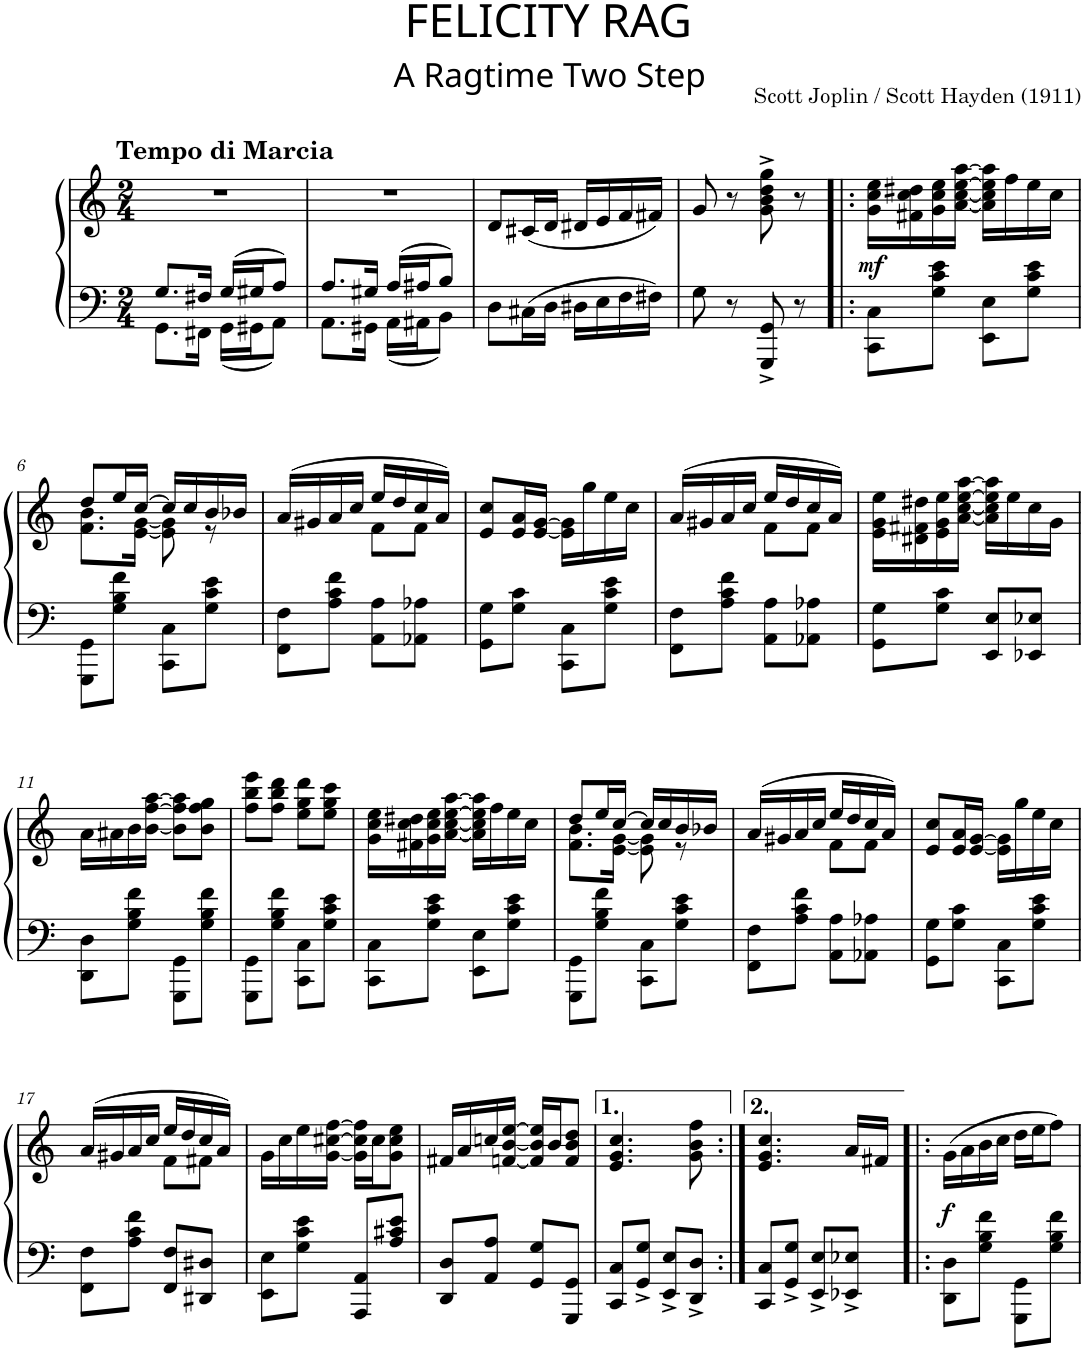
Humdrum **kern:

**kern	**kern	**dynam
*part1	*part1	*part1
*staff2	*staff1	*staff1/2
*I"Upright Piano	*	*
*I'Pno.	*	*
*clefF4	*clefG2	*
*k[]	*k[]	*
*M2/4	*M2/4	*
=1	=1	=1
*^	*	*
!	!	!LO:TX:a:B:t=Tempo di Marcia	!
8.G/L	8.GG\L	2r	.
16F#X/Jk	16FF#X\Jk	.	.
16G/LL	16GG\LL	.	.
16G#X/J	16GG#X\J	.	.
8A/J	8AA\J	.	.
=2	=2	=2	=2
8.A/L	8.AA\L	2r	.
16G#X/Jk	16GG#X\Jk	.	.
16A/LL	16AA\LL	.	.
16A#X/J	16AA#X\J	.	.
8B/J	8BB\J	.	.
*v	*v	*	*
=3	=3	=3
8D\L	8d/L	.
16C#X\L	(16c#X/L	.
16D\JJ	16d/JJ	.
16D#X\LL	16d#X/LL	.
16E\	16e/	.
16F\	16f/	.
16F#X\JJ	16f#X/JJ)	.
=4	=4	=4
8G\	8g/	.
8r	8r	.
8GGG/^ 8GG/^	8g\^ 8b\^ 8dd\^ 8gg\^	.
8r	8r	.
=5!|:	=5!|:	=5!|:
!	!	!LO:DY:b
8CC\ 8C\L	16g\ 16cc\ 16ee\LL	mf
.	16f#X\ 16cc\ 16dd#X\	.
8G\ 8c\ 8e\J	16g\ 16cc\ 16ee\	.
.	[16a\ [16cc\ [16ee\ [16aa\JJ	.
8EE\ 8E\L	16a\] 16cc\] 16ee\] 16aa\]LL	.
.	16ff\	.
8G\ 8c\ 8e\J	16ee\	.
.	16cc\JJ	.
!!LO:LB:g=z
=6	=6	=6
*	*^	*
8GGG\ 8GG\L	8dd/L	8.f\ 8.b\L	.
8G\ 8B\ 8f\J	16ee/L	.	.
.	[16cc/JJ	[16e\ [16g\Jk	.
8CC\ 8C\L	16cc/LL]	8e\] 8g\]	.
.	16cc/	.	.
8G\ 8c\ 8e\J	16b/	8r	.
.	16b-X/JJ	.	.
=7	=7	=7	=7
8FF\ 8F\L	(16a/LL	4ryy	.
.	16g#X/	.	.
8A\ 8c\ 8f\J	16a/	.	.
.	16cc/JJ	.	.
8AA\ 8A\L	16ee/LL	8f\L	.
.	16dd/	.	.
8AA-X\ 8A-X\J	16cc/	8f\J	.
.	16a/JJ)	.	.
*	*v	*v	*
=8	=8	=8
8GG\ 8G\L	8e/ 8cc/L	.
8G\ 8c\J	16e/ 16a/L	.
.	[16e/ [16g/JJ	.
8CC\ 8C\L	16e\] 16g\]LL	.
.	16gg\	.
8G\ 8c\ 8e\J	16ee\	.
.	16cc\JJ	.
=9	=9	=9
*	*^	*
8FF\ 8F\L	(16a/LL	4ryy	.
.	16g#X/	.	.
8A\ 8c\ 8f\J	16a/	.	.
.	16cc/JJ	.	.
8AA\ 8A\L	16ee/LL	8f\L	.
.	16dd/	.	.
8AA-X\ 8A-X\J	16cc/	8f\J	.
.	16a/JJ)	.	.
*	*v	*v	*
=10	=10	=10
8GG\ 8G\L	16e\ 16g\ 16ee\LL	.
.	16d#X\ 16f#X\ 16dd#X\	.
8G\ 8c\J	16e\ 16g\ 16ee\	.
.	[16a\ [16cc\ [16ee\ [16aa\JJ	.
8EE/ 8E/L	16a\] 16cc\] 16ee\] 16aa\]LL	.
.	16ee\	.
8EE-X/ 8E-X/J	16cc\	.
.	16g\JJ	.
!!LO:LB:g=z
=11	=11	=11
8DD\ 8D\L	16a\LL	.
.	16a#X\	.
8G\ 8B\ 8f\J	16b\	.
.	[16b\ [16ff\ [16aa\JJ	.
8GGG\ 8GG\L	8b\] 8ff\] 8aa\]L	.
8G\ 8B\ 8f\J	8b\ 8ff\ 8gg\J	.
=12	=12	=12
8GGG\ 8GG\L	8ff\ 8bb\ 8eee\L	.
8G\ 8B\ 8f\J	8ff\ 8bb\ 8ddd\J	.
8CC\ 8C\L	8ee\ 8gg\ 8ddd\L	.
8G\ 8c\ 8e\J	8ee\ 8gg\ 8ccc\J	.
=13	=13	=13
8CC\ 8C\L	16g\ 16cc\ 16ee\LL	.
.	16f#X\ 16cc\ 16dd#X\	.
8G\ 8c\ 8e\J	16g\ 16cc\ 16ee\	.
.	[16a\ [16cc\ [16ee\ [16aa\JJ	.
8EE\ 8E\L	16a\] 16cc\] 16ee\] 16aa\]LL	.
.	16ff\	.
8G\ 8c\ 8e\J	16ee\	.
.	16cc\JJ	.
=14	=14	=14
*	*^	*
8GGG\ 8GG\L	8dd/L	8.f\ 8.b\L	.
8G\ 8B\ 8f\J	16ee/L	.	.
.	[16cc/JJ	[16e\ [16g\Jk	.
8CC\ 8C\L	16cc/LL]	8e\] 8g\]	.
.	16cc/	.	.
8G\ 8c\ 8e\J	16b/	8r	.
.	16b-X/JJ	.	.
=15	=15	=15	=15
8FF\ 8F\L	(16a/LL	4ryy	.
.	16g#X/	.	.
8A\ 8c\ 8f\J	16a/	.	.
.	16cc/JJ	.	.
8AA\ 8A\L	16ee/LL	8f\L	.
.	16dd/	.	.
8AA-X\ 8A-X\J	16cc/	8f\J	.
.	16a/JJ)	.	.
*	*v	*v	*
=16	=16	=16
8GG\ 8G\L	8e/ 8cc/L	.
8G\ 8c\J	16e/ 16a/L	.
.	[16e/ [16g/JJ	.
8CC\ 8C\L	16e\] 16g\]LL	.
.	16gg\	.
8G\ 8c\ 8e\J	16ee\	.
.	16cc\JJ	.
!!LO:LB:g=z
=17	=17	=17
*	*^	*
8FF\ 8F\L	(16a/LL	4ryy	.
.	16g#X/	.	.
8A\ 8c\ 8f\J	16a/	.	.
.	16cc/JJ	.	.
8FF/ 8F/L	16ee/LL	8f\L	.
.	16dd/	.	.
8DD#X/ 8D#X/J	16cc/	8f#X\J	.
.	16a/JJ)	.	.
*	*v	*v	*
=18	=18	=18
8EE\ 8E\L	16g\LL	.
.	16cc\	.
8G\ 8c\ 8e\J	16ee\	.
.	[16g\ [16cc#X\ [16ff\JJ	.
8AAA/ 8AA/L	16g\] 16cc#\] 16ff\]LL	.
.	16cc#\J	.
8A/ 8c#X/ 8e/J	8g\ 8cc#\ 8ee\J	.
=19	=19	=19
8DD/ 8D/L	16f#X/LL	.
.	16a/	.
8AA/ 8A/J	16ccn/	.
.	[16fn/ [16b/ [16ee/JJ	.
8GG/ 8G/L	16f/] 16b/] 16ee/]LL	.
.	16b/J	.
8GGG/ 8GG/J	8f/ 8b/ 8dd/J	.
=20	=20	=20
8CC/ 8C/L	4.e/ 4.g/ 4.cc/	.
8GG/^ 8G/^J	.	.
8EE/^ 8E/^L	.	.
8DD/^ 8D/^J	8g\ 8b\ 8ff\	.
=21:|!	=21:|!	=21:|!
8CC/ 8C/L	4.e/ 4.g/ 4.cc/	.
8GG/^ 8G/^J	.	.
8EE/^ 8E/^L	.	.
8EE-X/^ 8E-X/^J	16a/LL	.
.	16f#X/JJ	.
=22!|:	=22!|:	=22!|:
!	!	!LO:DY:b
8DD\ 8D\L	(16g\LL	f
.	16a\	.
8G\ 8B\ 8f\J	16b\	.
.	16cc\JJ	.
8GGG\ 8GG\L	16dd\LL	.
.	16ee\J	.
8G\ 8B\ 8f\J	8ff\J)	.
=	=	=
*-	*-	*-
